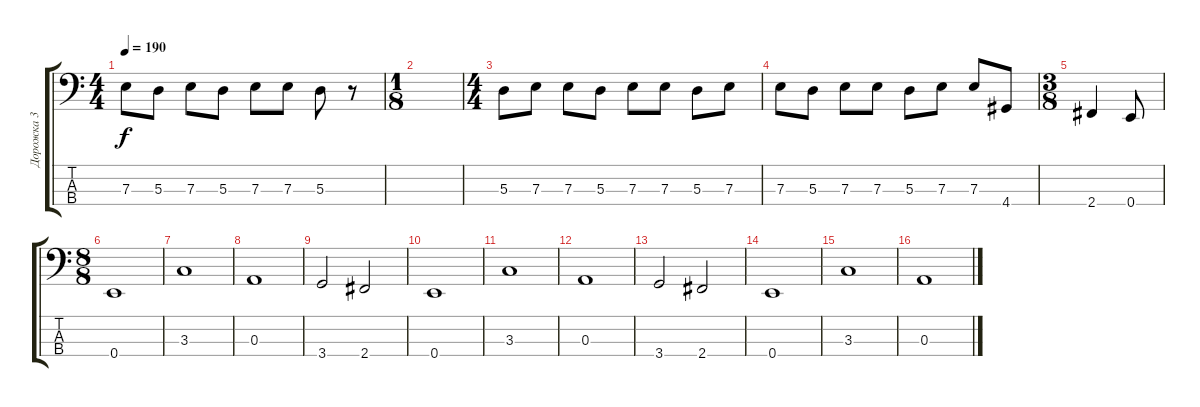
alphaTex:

\track ("Дорожка 3" "Дорожка 3") {instrument electricbassfinger}
\staff {score tabs}
\tuning (G2 D2 A1 E1) {hide}
\ts (4 4)
\tempo 190
\clef f4
\ks c
7.3.8{dy f} 5.3.8 7.3.8 5.3.8 7.3.8 7.3.8 5.3.8 r.8 |
\ts (1 8)
|
\ts (4 4)
5.3.8 7.3.8 7.3.8 5.3.8 7.3.8 7.3.8 5.3.8 7.3.8 |
7.3.8 5.3.8 7.3.8 7.3.8 5.3.8 7.3.8 7.3.8 4.4.8 |
\ts (3 8)
2.4.4 0.4.8 |
\ts (8 8)
0.4.1 |
3.3.1 |
0.3.1 |
3.4.2 2.4.2 |
0.4.1 |
3.3.1 |
0.3.1 |
3.4.2 2.4.2 |
0.4.1 |
3.3.1 |
0.3.1
